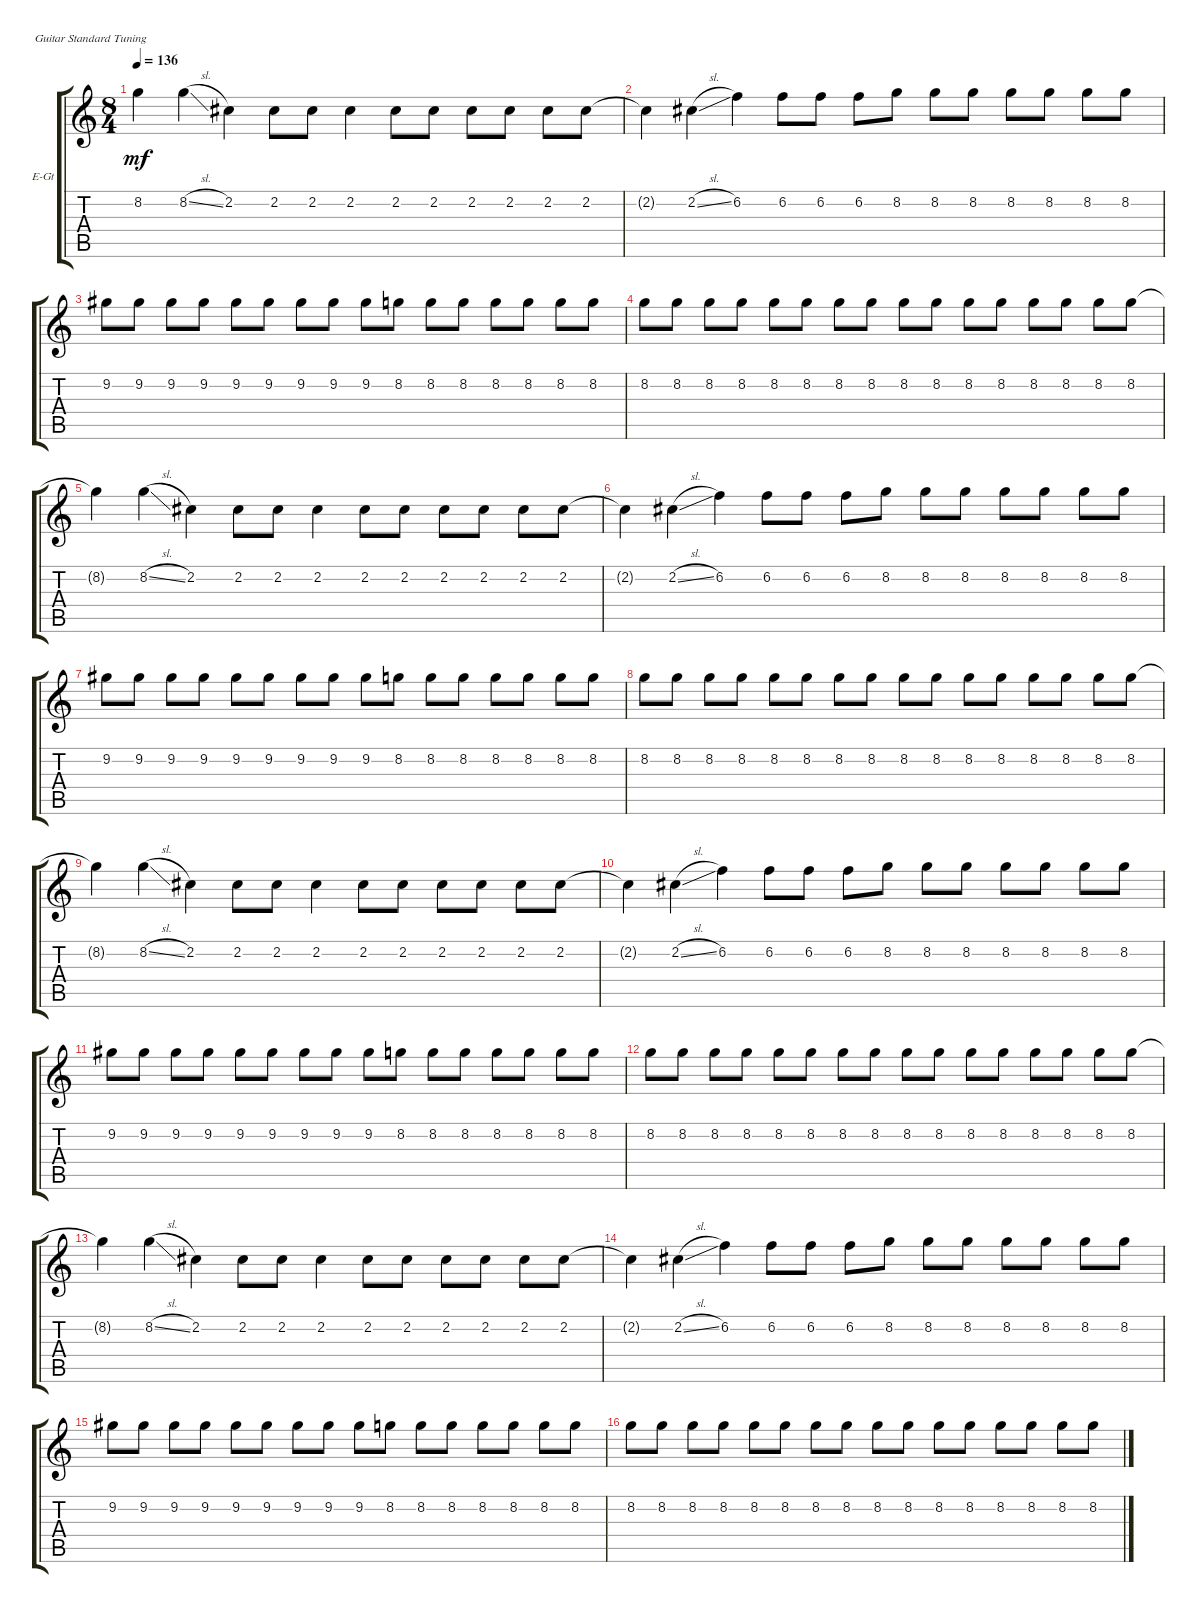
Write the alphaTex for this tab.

\defaultSystemsLayout 4
\bracketExtendMode groupsimilarinstruments
\firstSystemTrackNameOrientation horizontal
\otherSystemsTrackNameOrientation horizontal
\track ("1st Distortion" "E-Gt") {instrument distortionguitar}
\staff {score tabs}
\tuning (E4 B3 G3 D3 A2 E2)
\ts (8 4)
\tempo 136
\clef g2
\ks c
8.2{t}.4{dy mf} 8.2{sl}.4 2.2.4 2.2.8 2.2.8 2.2.4 2.2.8 2.2.8 2.2.8 2.2.8 2.2.8 2.2.8 |
2.2{t}.4 2.2{sl}.4 6.2.4 6.2.8 6.2.8 6.2.8 8.2.8 8.2.8 8.2.8 8.2.8 8.2.8 8.2.8 8.2.8 |
9.2.8 9.2.8 9.2.8 9.2.8 9.2.8 9.2.8 9.2.8 9.2.8 9.2.8 8.2.8 8.2.8 8.2.8 8.2.8 8.2.8 8.2.8 8.2.8 |
8.2.8 8.2.8 8.2.8 8.2.8 8.2.8 8.2.8 8.2.8 8.2.8 8.2.8 8.2.8 8.2.8 8.2.8 8.2.8 8.2.8 8.2.8 8.2.8 |
8.2{t}.4 8.2{sl}.4 2.2.4 2.2.8 2.2.8 2.2.4 2.2.8 2.2.8 2.2.8 2.2.8 2.2.8 2.2.8 |
2.2{t}.4 2.2{sl}.4 6.2.4 6.2.8 6.2.8 6.2.8 8.2.8 8.2.8 8.2.8 8.2.8 8.2.8 8.2.8 8.2.8 |
9.2.8 9.2.8 9.2.8 9.2.8 9.2.8 9.2.8 9.2.8 9.2.8 9.2.8 8.2.8 8.2.8 8.2.8 8.2.8 8.2.8 8.2.8 8.2.8 |
8.2.8 8.2.8 8.2.8 8.2.8 8.2.8 8.2.8 8.2.8 8.2.8 8.2.8 8.2.8 8.2.8 8.2.8 8.2.8 8.2.8 8.2.8 8.2.8 |
8.2{t}.4 8.2{sl}.4 2.2.4 2.2.8 2.2.8 2.2.4 2.2.8 2.2.8 2.2.8 2.2.8 2.2.8 2.2.8 |
2.2{t}.4 2.2{sl}.4 6.2.4 6.2.8 6.2.8 6.2.8 8.2.8 8.2.8 8.2.8 8.2.8 8.2.8 8.2.8 8.2.8 |
9.2.8 9.2.8 9.2.8 9.2.8 9.2.8 9.2.8 9.2.8 9.2.8 9.2.8 8.2.8 8.2.8 8.2.8 8.2.8 8.2.8 8.2.8 8.2.8 |
8.2.8 8.2.8 8.2.8 8.2.8 8.2.8 8.2.8 8.2.8 8.2.8 8.2.8 8.2.8 8.2.8 8.2.8 8.2.8 8.2.8 8.2.8 8.2.8 |
8.2{t}.4 8.2{sl}.4 2.2.4 2.2.8 2.2.8 2.2.4 2.2.8 2.2.8 2.2.8 2.2.8 2.2.8 2.2.8 |
2.2{t}.4 2.2{sl}.4 6.2.4 6.2.8 6.2.8 6.2.8 8.2.8 8.2.8 8.2.8 8.2.8 8.2.8 8.2.8 8.2.8 |
9.2.8 9.2.8 9.2.8 9.2.8 9.2.8 9.2.8 9.2.8 9.2.8 9.2.8 8.2.8 8.2.8 8.2.8 8.2.8 8.2.8 8.2.8 8.2.8 |
8.2.8 8.2.8 8.2.8 8.2.8 8.2.8 8.2.8 8.2.8 8.2.8 8.2.8 8.2.8 8.2.8 8.2.8 8.2.8 8.2.8 8.2.8 8.2.8
